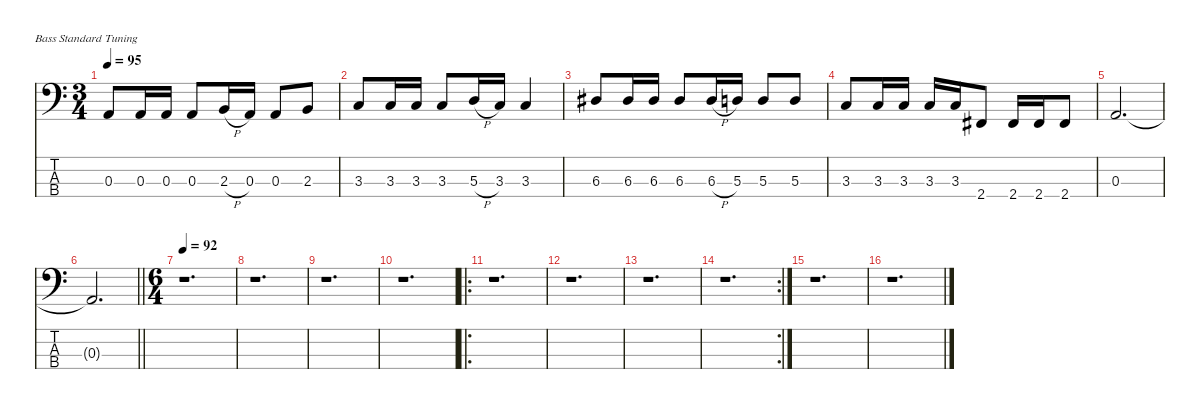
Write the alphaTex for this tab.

\defaultSystemsLayout 4
\hideDynamics
\bracketExtendMode nobrackets
\multiBarRest
\singleTrackTrackNamePolicy hidden
\multiTrackTrackNamePolicy hidden
\firstSystemTrackNameMode fullname
\firstSystemTrackNameOrientation horizontal
\otherSystemsTrackNameOrientation horizontal
\track ("Bass" "el.bs.") {instrument electricbassfinger}
\staff {score tabs}
\tuning (G2 D2 A1 E1)
\ts (3 4)
\tempo 95
\clef f4
\ks c
0.3.8{dy ff beam Up} 0.3.16{beam Up} 0.3.16{beam Up} 0.3.8{beam Up} 2.3{h}.16{beam Up} 0.3.16{beam Up} 0.3.8{beam Up} 2.3.8{beam Up} |
3.3.8{beam Up} 3.3.16{beam Up} 3.3.16{beam Up} 3.3.8{beam Up} 5.3{h}.16{beam Up} 3.3.16{beam Up} 3.3.4{beam Up} |
6.3{acc #}.8{dy f beam Up} 6.3{acc #}.16{beam Up} 6.3{acc #}.16{beam Up} 6.3{acc #}.8{beam Up} 6.3{h acc #}.16{beam Up} 5.3.16{beam Up} 5.3.8{beam Up} 5.3.8{beam Up} |
3.3.8{beam Up} 3.3.16{beam Up} 3.3.16{beam Up} 3.3.16{beam Up} 3.3.16{beam Up} 2.4{acc #}.8{dy ff beam Up} 2.4{acc #}.16{beam Up} 2.4{acc #}.16{beam Up} 2.4{acc #}.8{beam Up} |
0.3.2{d dy f beam Up} |
\barLineRight lightlight
0.3{t}.2{d beam Up} |
\ts (6 4)
\beaming (8 6 6)
\tempo 92
r.1{d beam Down} |
r.1{d beam Down} |
r.1{d beam Down} |
r.1{d beam Down} |
\ro
r.1{d beam Down} |
r.1{d beam Down} |
r.1{d beam Down} |
\rc 2
r.1{d beam Down} |
r.1{d beam Down} |
r.1{d beam Down}
